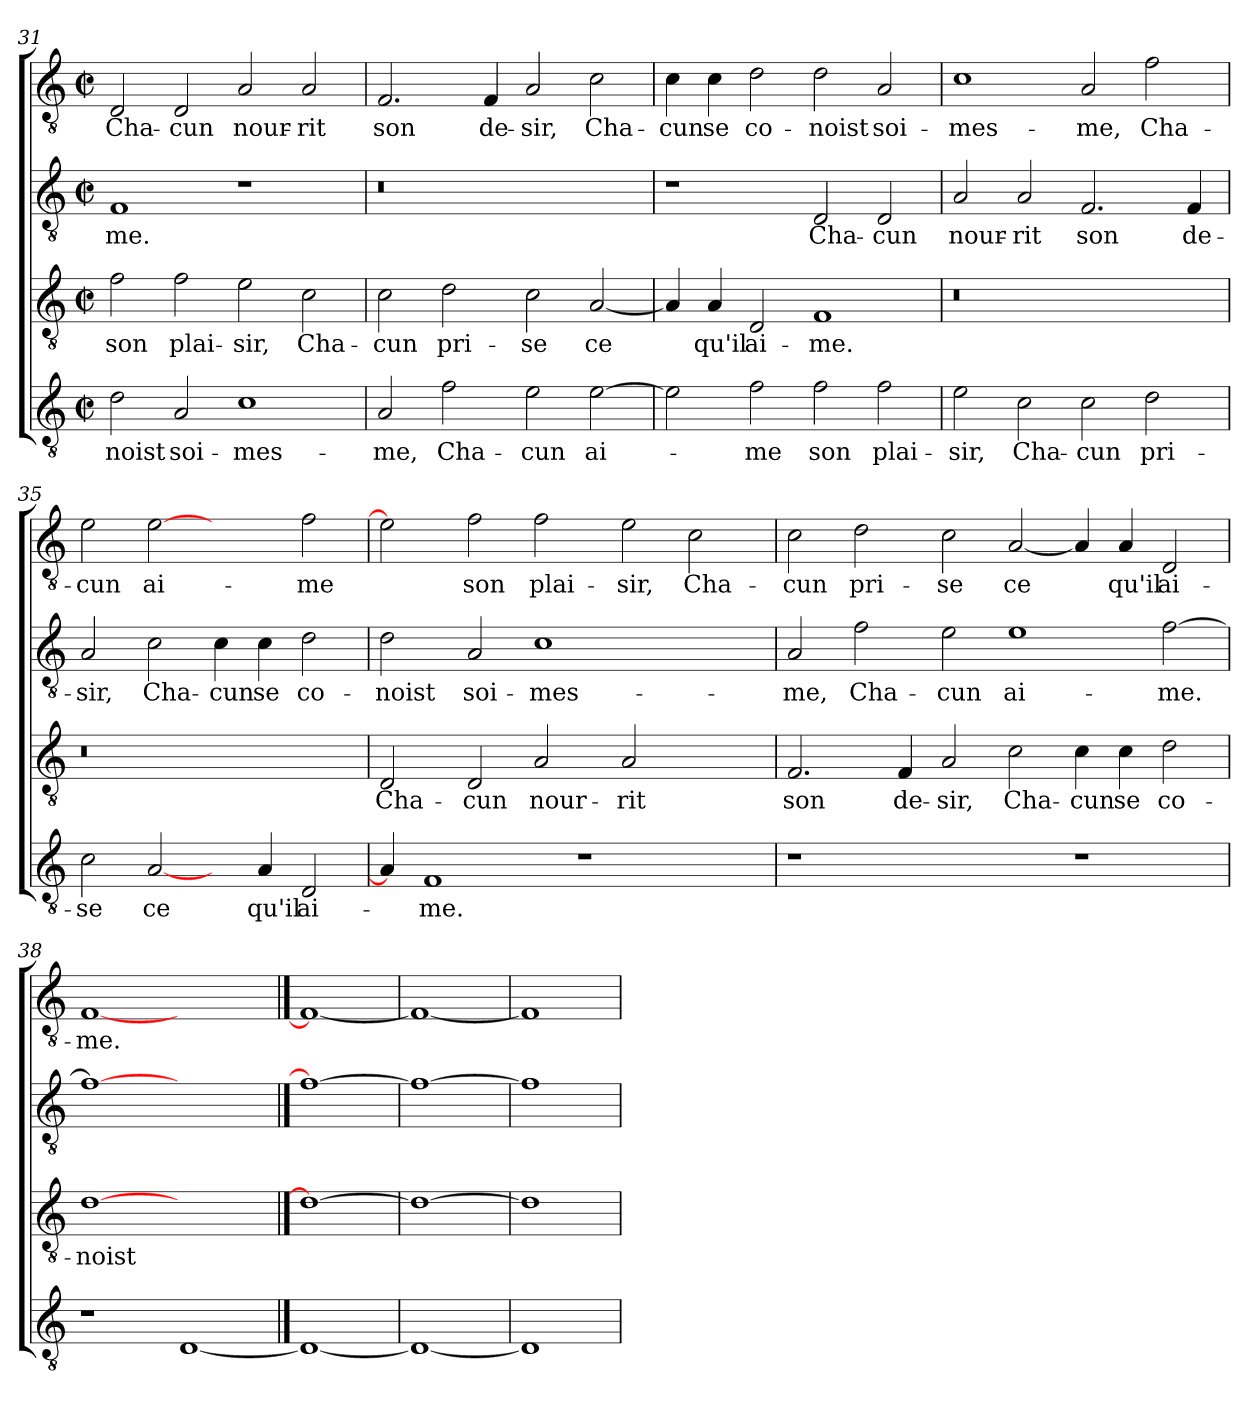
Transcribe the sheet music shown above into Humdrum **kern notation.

**kern	**text	**kern	**text	**kern	**text	**kern	**text
*part4	*part4	*part3	*part3	*part2	*part2	*part1	*part1
*staff4	*staff4	*staff3	*staff3	*staff2	*staff2	*staff1	*staff1
*clefGv2	*	*clefGv2	*	*clefGv2	*	*clefGv2	*
*k[]	*	*k[]	*	*k[]	*	*k[]	*
*C:	*	*C:	*	*C:	*	*C:	*
*M2/2	*	*M2/2	*	*M2/2	*	*M2/2	*
*met(c|)	*	*met(c|)	*	*met(c|)	*	*met(c|)	*
=31	=31	=31	=31	=31	=31	=31	=31
2d\	-noist	2f\	son	1F/	-me.	2D/	Cha-
2A/	soi-	2f\	plai-	.	.	2D/	-cun
1c\	-mes-	2e\	-sir,	1r	.	2A/	nour-
.	.	2c\	Cha-	.	.	2A/	-rit
=32	=32	=32	=32	=32	=32	=32	=32
!	!	!	!	!LO:N:vis=0	!	!	!
2A/	-me,	2c\	-cun	1r	.	2.F/	son
2f\	Cha-	2d\	pri-	.	.	.	.
.	.	.	.	.	.	4F/	de-
2e\	-cun	2c\	-se	1ryy	.	2A/	-sir,
[2e\	ai-	[2A/	ce	.	.	2c\	Cha-
=33	=33	=33	=33	=33	=33	=33	=33
2e\]	.	4A/]	.	1r	.	4c\	-cun
.	.	4A/	qu'il	.	.	4c\	se
2f\	-me	2D/	ai-	.	.	2d\	co-
2f\	son	1F/	-me.	2D/	Cha-	2d\	-noist
2f\	plai-	.	.	2D/	-cun	2A/	soi-
=34	=34	=34	=34	=34	=34	=34	=34
!	!	!LO:N:vis=0	!	!	!	!	!
2e\	-sir,	1r	.	2A/	nour-	1c\	-mes-
2c\	Cha-	.	.	2A/	-rit	.	.
2c\	-cun	1ryy	.	2.F/	son	2A/	-me,
2d\	pri-	.	.	.	.	2f\	Cha-
.	.	.	.	4F/	de-	.	.
!!LO:LB:g=z
=35	=35	=35	=35	=35	=35	=35	=35
!	!	!LO:N:vis=0	!	!	!	!	!
2c\	-se	1r	.	2A/	-sir,	2e\	-cun
[2A/	ce	.	.	2c\	Cha-	[2e\	ai-
4ryy	.	1ryy	.	4c\	-cun	2ryy	.
4A/	qu'il	.	.	4c\	se	.	.
2D/	ai-	.	.	2d\	co-	2f\	-me
=36	=36	=36	=36	=36	=36	=36	=36
4A/]	.	2D/	Cha-	2d\	-noist	2e\]	.
1F/	-me.	.	.	.	.	.	.
.	.	2D/	-cun	2A/	soi-	2f\	son
.	.	2A/	nour-	1c\	-mes-	2f\	plai-
1r	.	.	.	.	.	.	.
.	.	2A/	-rit	.	.	2e\	-sir,
.	.	2ryy	.	2ryy	.	2c\	Cha-
4ryy	.	.	.	.	.	.	.
=37	=37	=37	=37	=37	=37	=37	=37
1r	.	2.F/	son	2A/	-me,	2c\	-cun
.	.	.	.	2f\	Cha-	2d\	pri-
.	.	4F/	de-	.	.	.	.
1ryy	.	2A/	-sir,	2e\	-cun	2c\	-se
.	.	2c\	Cha-	1e\	ai-	[2A/	ce
1r	.	4c\	-cun	.	.	4A/]	.
.	.	4c\	se	.	.	4A/	qu'il
.	.	2d\	co-	[2f\	-me.	2D/	ai-
=38	=38	=38	=38	=38	=38	=38	=38
1r	.	[1d\	-noist	1f\_	.	[1F/	me.
[1D/	.	1ryy	.	1ryy	.	1ryy	.
==39	==39	==39	==39	==39	==39	==39	==39
1D/_	.	1d\_	.	1f\_	.	1F/_	.
=40	=40	=40	=40	=40	=40	=40	=40
1D/_	.	1d\_	.	1f\_	.	1F/_	.
=41	=41	=41	=41	=41	=41	=41	=41
1D/]	.	1d\]	.	1f\]	.	1F/]	.
=	=	=	=	=	=	=	=
*-	*-	*-	*-	*-	*-	*-	*-
